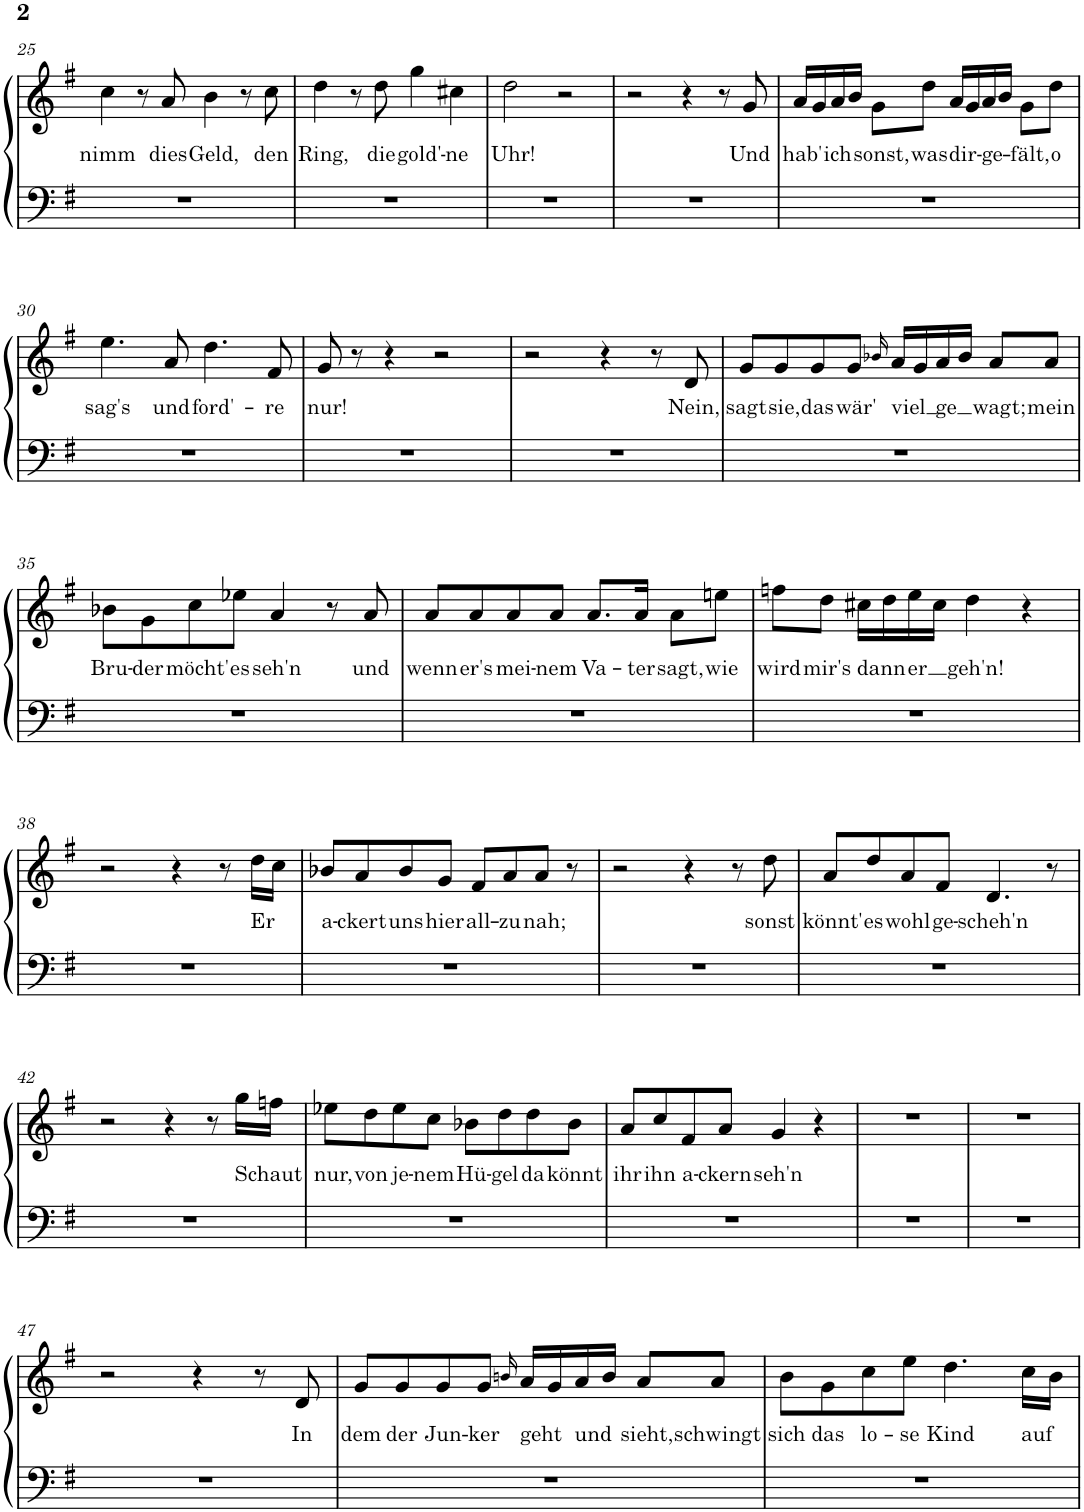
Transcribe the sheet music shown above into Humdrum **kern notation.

**kern	**kern	**text
*part1	*part1	*part1
*staff2	*staff1	*staff1
*I"Piano	*	*
*I'Pno.	*	*
!!LO:PB:g=z
*clefF4	*clefG2	*
*k[f#]	*k[f#]	*
*M4/4	*M4/4	*
*met(c)	*met(c)	*
=25	=25	=25
!	!	!LO:LY:b
1r	4cc\	nimm
.	8r	.
!	!	!LO:LY:b
.	8a/	dies
!	!	!LO:LY:b
.	4b\	Geld,
.	8r	.
!	!	!LO:LY:b
.	8cc\	den
=26	=26	=26
!	!	!LO:LY:b
1r	4dd\	Ring,
.	8r	.
!	!	!LO:LY:b
.	8dd\	die
!	!	!LO:LY:b
.	4gg\	gold'-
!	!	!LO:LY:b
.	4cc#X\	-ne
=27	=27	=27
!	!	!LO:LY:b
1r	2dd\	Uhr!
.	2r	.
=28	=28	=28
1r	2r	.
.	4r	.
.	8r	.
!	!	!LO:LY:b
.	8g/	Und
=29	=29	=29
!	!	!LO:LY:b
1r	16a/LL	hab'
.	16g/	.
!	!	!LO:LY:b
.	16a/	ich
.	16b/JJ	.
!	!	!LO:LY:b
.	8g\L	sonst,
!	!	!LO:LY:b
.	8dd\J	was
!	!	!LO:LY:b
.	16a/LL	dir-
.	16g/	.
!	!	!LO:LY:b
.	16a/	-ge-
.	16b/JJ	.
!	!	!LO:LY:b
.	8g\L	-fält,
!	!	!LO:LY:b
.	8dd\J	o
!!LO:LB:g=z
=30	=30	=30
!	!	!LO:LY:b
1r	4.ee\	sag's
!	!	!LO:LY:b
.	8a/	und
!	!	!LO:LY:b
.	4.dd\	ford'-
!	!	!LO:LY:b
.	8f#/	-re
=31	=31	=31
!	!	!LO:LY:b
1r	8g/	nur!
.	8r	.
.	4r	.
.	2r	.
=33	=33	=33
1r	2r	.
.	4r	.
.	8r	.
!	!	!LO:LY:b
.	8d/	Nein,
=34	=34	=34
!	!	!LO:LY:b
1r	8g/L	sagt
!	!	!LO:LY:b
.	8g/	sie,
!	!	!LO:LY:b
.	8g/	das
!	!	!LO:LY:b
.	8g/J	wär'
.	16qb-X/	.
!	!	!LO:LY:b
.	16a/LL	-viel
.	16g/	.
!	!	!LO:LY:b
.	16a/	-ge
.	16b-/JJ	.
!	!	!LO:LY:b
.	8a/L	wagt;
!	!	!LO:LY:b
.	8a/J	mein
!!LO:LB:g=z
=35	=35	=35
!	!	!LO:LY:b
1r	8b-X\L	Bru-
!	!	!LO:LY:b
.	8g\	-der
!	!	!LO:LY:b
.	8cc\	möcht'
!	!	!LO:LY:b
.	8ee-X\J	es
!	!	!LO:LY:b
.	4a/	seh'n
.	8r	.
!	!	!LO:LY:b
.	8a/	und
=36	=36	=36
!	!	!LO:LY:b
1r	8a/L	wenn
!	!	!LO:LY:b
.	8a/	er's
!	!	!LO:LY:b
.	8a/	mei-
!	!	!LO:LY:b
.	8a/J	-nem
!	!	!LO:LY:b
.	8.a/L	Va-
!	!	!LO:LY:b
.	16a/Jk	-ter
!	!	!LO:LY:b
.	8a\L	sagt,
!	!	!LO:LY:b
.	8een\J	wie
=37	=37	=37
!	!	!LO:LY:b
1r	8ffn\L	wird
!	!	!LO:LY:b
.	8dd\J	mir's
!	!	!LO:LY:b
.	16cc#X\LL	dann
.	16dd\	.
!	!	!LO:LY:b
.	16ee\	er
.	16cc#\JJ	.
!	!	!LO:LY:b
.	4dd\	geh'n!
.	4r	.
!!LO:LB:g=z
=38	=38	=38
1r	2r	.
.	4r	.
.	8r	.
!	!	!LO:LY:b
.	16dd\LL	Er
.	16cc\JJ	.
=39	=39	=39
!	!	!LO:LY:b
1r	8b-X/L	a-
!	!	!LO:LY:b
.	8a/	-ckert
!	!	!LO:LY:b
.	8b-/	uns
!	!	!LO:LY:b
.	8g/J	hier
!	!	!LO:LY:b
.	8f#/L	all-
!	!	!LO:LY:b
.	8a/	-zu
!	!	!LO:LY:b
.	8a/J	nah;
.	8r	.
=40	=40	=40
1r	2r	.
.	4r	.
.	8r	.
!	!	!LO:LY:b
.	8dd\	sonst
=41	=41	=41
!	!	!LO:LY:b
1r	8a/L	könnt'
!	!	!LO:LY:b
.	8dd/	es
!	!	!LO:LY:b
.	8a/	wohl
!	!	!LO:LY:b
.	8f#/J	ge-
!	!	!LO:LY:b
.	4.d/	-scheh'n
.	8r	.
!!LO:LB:g=z
=42	=42	=42
1r	2r	.
.	4r	.
.	8r	.
!	!	!LO:LY:b
.	16gg\LL	Schaut
.	16ffn\JJ	.
=43	=43	=43
!	!	!LO:LY:b
1r	8ee-X\L	nur,
!	!	!LO:LY:b
.	8dd\	von
!	!	!LO:LY:b
.	8ee-\	je-
!	!	!LO:LY:b
.	8cc\J	-nem
!	!	!LO:LY:b
.	8b-X\L	Hü-
!	!	!LO:LY:b
.	8dd\	-gel
!	!	!LO:LY:b
.	8dd\	da
!	!	!LO:LY:b
.	8b-\J	könnt
=44	=44	=44
!	!	!LO:LY:b
1r	8a/L	ihr
!	!	!LO:LY:b
.	8cc/	ihn
!	!	!LO:LY:b
.	8f#/	a-
!	!	!LO:LY:b
.	8a/J	-ckern
!	!	!LO:LY:b
.	4g/	seh'n
.	4r	.
=45	=45	=45
1r	1r	.
=46	=46	=46
1r	1r	.
!!LO:LB:g=z
=47	=47	=47
1r	2r	.
.	4r	.
.	8r	.
!	!	!LO:LY:b
.	8d/	In
=48	=48	=48
!	!	!LO:LY:b
1r	8g/L	dem
!	!	!LO:LY:b
.	8g/	der
!	!	!LO:LY:b
.	8g/	Jun-
!	!	!LO:LY:b
.	8g/J	-ker
.	16qbn/	.
!	!	!LO:LY:b
.	16a/LL	geht
.	16g/	.
!	!	!LO:LY:b
.	16a/	und
.	16b/JJ	.
!	!	!LO:LY:b
.	8a/L	sieht,
!	!	!LO:LY:b
.	8a/J	schwingt
=49	=49	=49
!	!	!LO:LY:b
1r	8b\L	sich
!	!	!LO:LY:b
.	8g\	das
!	!	!LO:LY:b
.	8cc\	lo-
!	!	!LO:LY:b
.	8ee\J	-se
!	!	!LO:LY:b
.	4.dd\	Kind
!	!	!LO:LY:b
.	16cc\LL	auf
.	16b\JJ	.
=	=	=
*-	*-	*-
